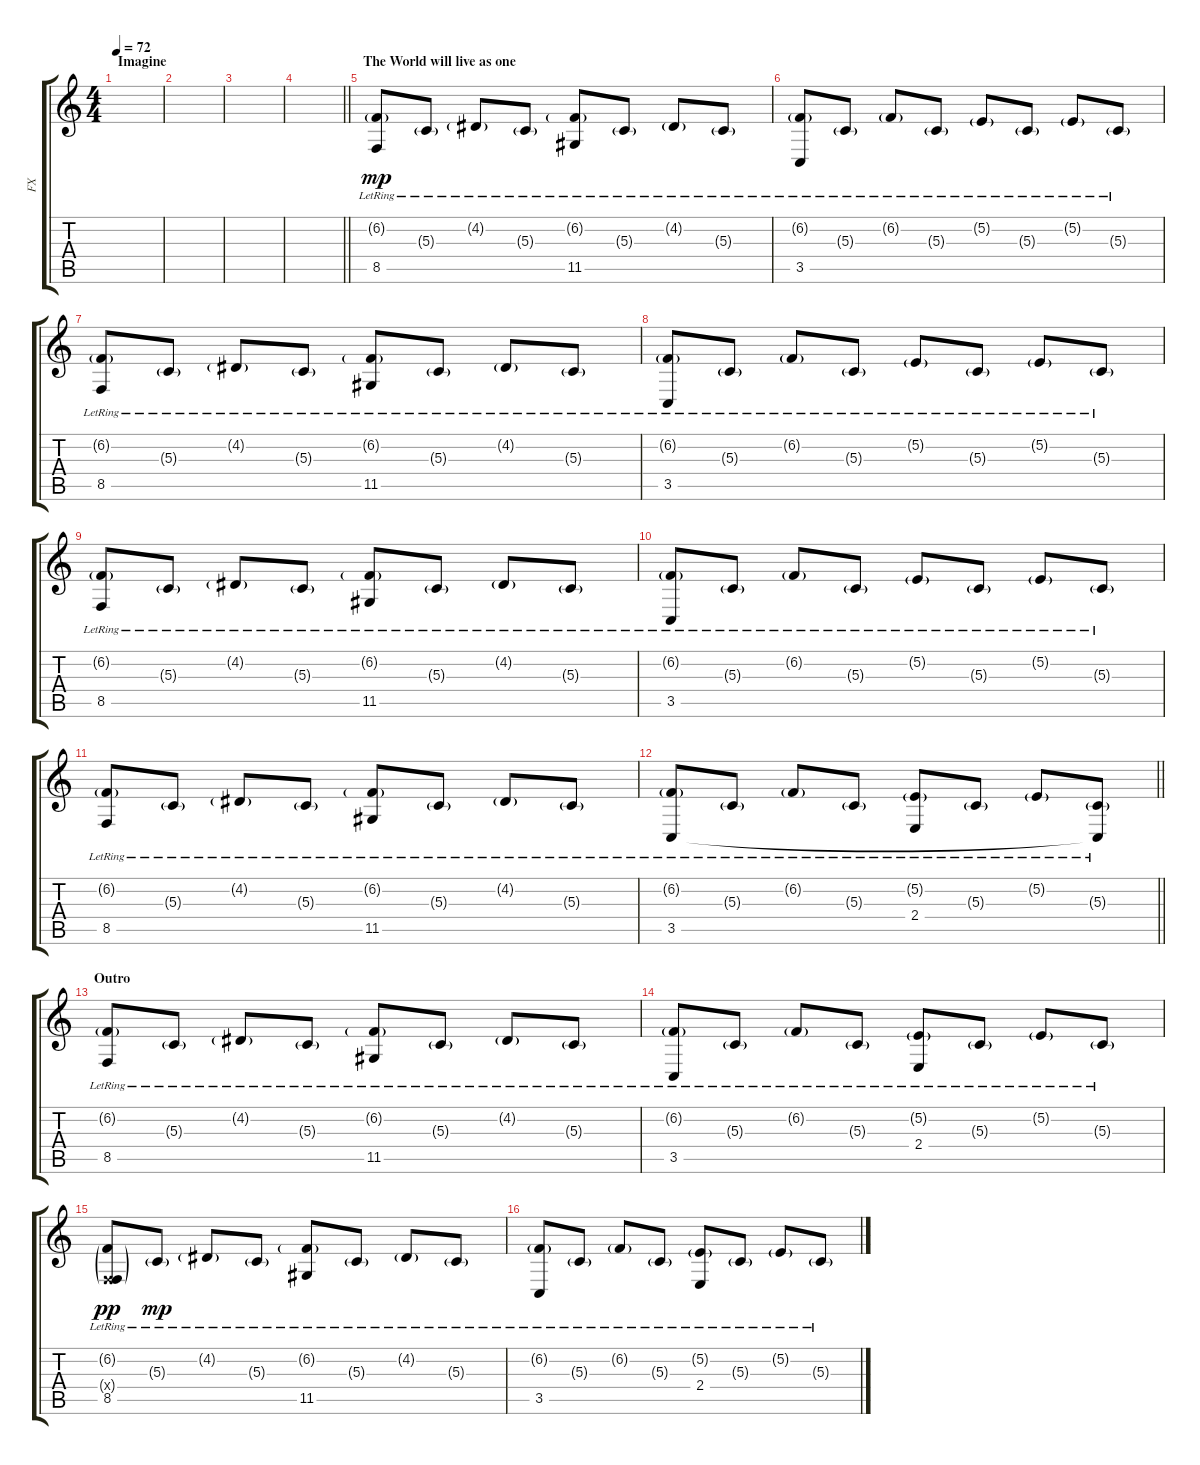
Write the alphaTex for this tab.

\track ("FX" "FX") {instrument tremolostrings}
\staff {score tabs}
\tuning (E4 B3 G3 D3 A2 E2) {hide}
\ts (4 4)
\section ("" "Imagine")
\tempo 72
\clef g2
\ks c
|
|
|
\barLineRight lightlight
|
\section ("" "The World will live as one")
(6.2{g lr} 8.5{lr}).8{dy mp} 5.3{g lr}.8 4.2{g lr}.8 5.3{g lr}.8 (6.2{g lr} 11.5{lr}).8 5.3{g lr}.8 4.2{g lr}.8 5.3{g lr}.8 |
(6.2{g lr} 3.5{lr}).8 5.3{g lr}.8 6.2{g lr}.8 5.3{g lr}.8 5.2{g lr}.8 5.3{g lr}.8 5.2{g lr}.8 5.3{g lr}.8 |
(6.2{g lr} 8.5{lr}).8 5.3{g lr}.8 4.2{g lr}.8 5.3{g lr}.8 (6.2{g lr} 11.5{lr}).8 5.3{g lr}.8 4.2{g lr}.8 5.3{g lr}.8 |
(6.2{g lr} 3.5{lr}).8 5.3{g lr}.8 6.2{g lr}.8 5.3{g lr}.8 5.2{g lr}.8 5.3{g lr}.8 5.2{g lr}.8 5.3{g lr}.8 |
(6.2{g lr} 8.5{lr}).8 5.3{g lr}.8 4.2{g lr}.8 5.3{g lr}.8 (6.2{g lr} 11.5{lr}).8 5.3{g lr}.8 4.2{g lr}.8 5.3{g lr}.8 |
(6.2{g lr} 3.5{lr}).8 5.3{g lr}.8 6.2{g lr}.8 5.3{g lr}.8 5.2{g lr}.8 5.3{g lr}.8 5.2{g lr}.8 5.3{g lr}.8 |
(6.2{g lr} 8.5{lr}).8 5.3{g lr}.8 4.2{g lr}.8 5.3{g lr}.8 (6.2{g lr} 11.5{lr}).8 5.3{g lr}.8 4.2{g lr}.8 5.3{g lr}.8 |
\barLineRight lightlight
(6.2{g lr} 3.5{lr}).8 5.3{g lr}.8 6.2{g lr}.8 5.3{g lr}.8 (5.2{g lr} 2.4).8 5.3{g lr}.8 5.2{g lr}.8 (5.3{g lr} 3.5{t}).8 |
\section ("" "Outro")
(6.2{g lr} 8.5{lr}).8 5.3{g lr}.8 4.2{g lr}.8 5.3{g lr}.8 (6.2{g lr} 11.5{lr}).8 5.3{g lr}.8 4.2{g lr}.8 5.3{g lr}.8 |
(6.2{g lr} 3.5{lr}).8 5.3{g lr}.8 6.2{g lr}.8 5.3{g lr}.8 (5.2{g lr} 2.4{lr}).8 5.3{g lr}.8 5.2{g lr}.8 5.3{g lr}.8 |
(6.2{g lr} 3.4{g x} 8.5{lr}).8{dy pp} 5.3{g lr}.8{dy mp} 4.2{g lr}.8 5.3{g lr}.8 (6.2{g lr} 11.5{lr}).8 5.3{g lr}.8 4.2{g lr}.8 5.3{g lr}.8 |
(6.2{g lr} 3.5{lr}).8 5.3{g lr}.8 6.2{g lr}.8 5.3{g lr}.8 (5.2{g lr} 2.4{lr}).8 5.3{g lr}.8 5.2{g lr}.8 5.3{g lr}.8
